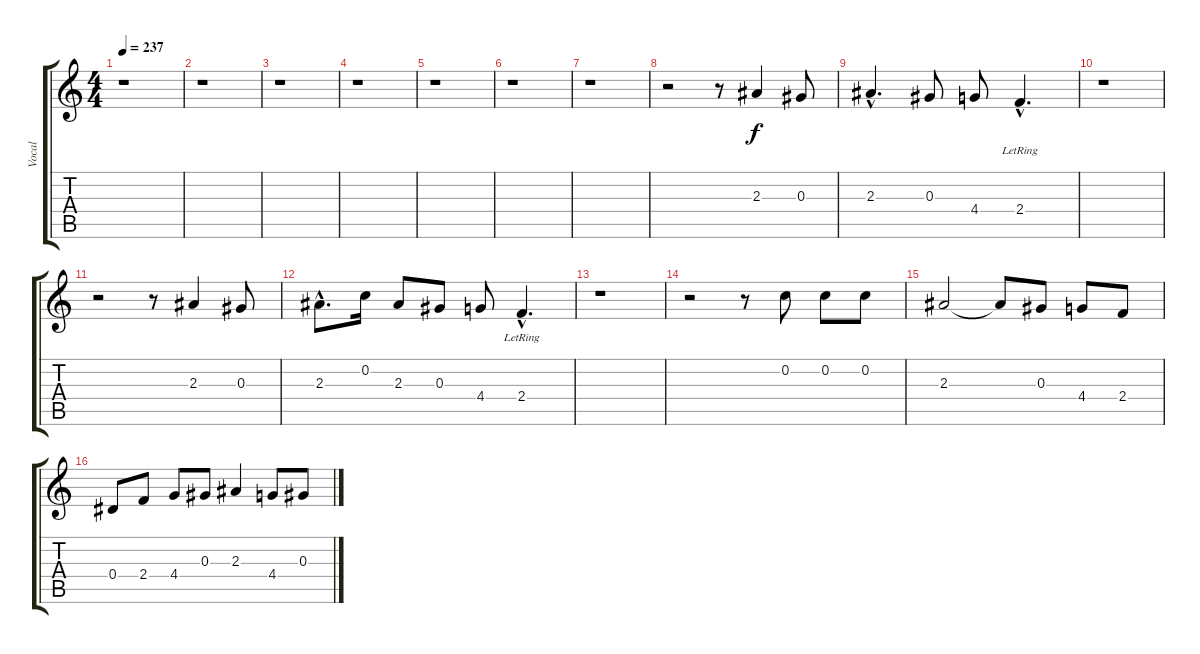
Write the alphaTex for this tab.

\track ("Vocal" "Vocal") {instrument distortionguitar}
\staff {score tabs}
\tuning (F4 C4 Ab3 Eb3 Bb2 F2) {hide}
\ts (4 4)
\tempo 237
\clef g2
\ks c
r.1{dy f instrument distortionguitar} |
r.1 |
r.1 |
r.1 |
r.1 |
r.1 |
r.1 |
r.2 r.8 2.3.4 0.3.8 |
2.3{hac}.4{d} 0.3.8 4.4.8 2.4{hac lr}.4{d} |
r.1 |
r.2 r.8 2.3.4 0.3.8 |
2.3{hac}.8{d} 0.2.16 2.3.8 0.3.8 4.4.8 2.4{hac lr}.4{d} |
r.1 |
r.2 r.8 0.2.8 0.2.8 0.2.8 |
2.3.2 2.3{t}.8 0.3.8 4.4.8 2.4.8 |
0.4.8 2.4.8 4.4.8 0.3.8 2.3.4 4.4.8 0.3.8
